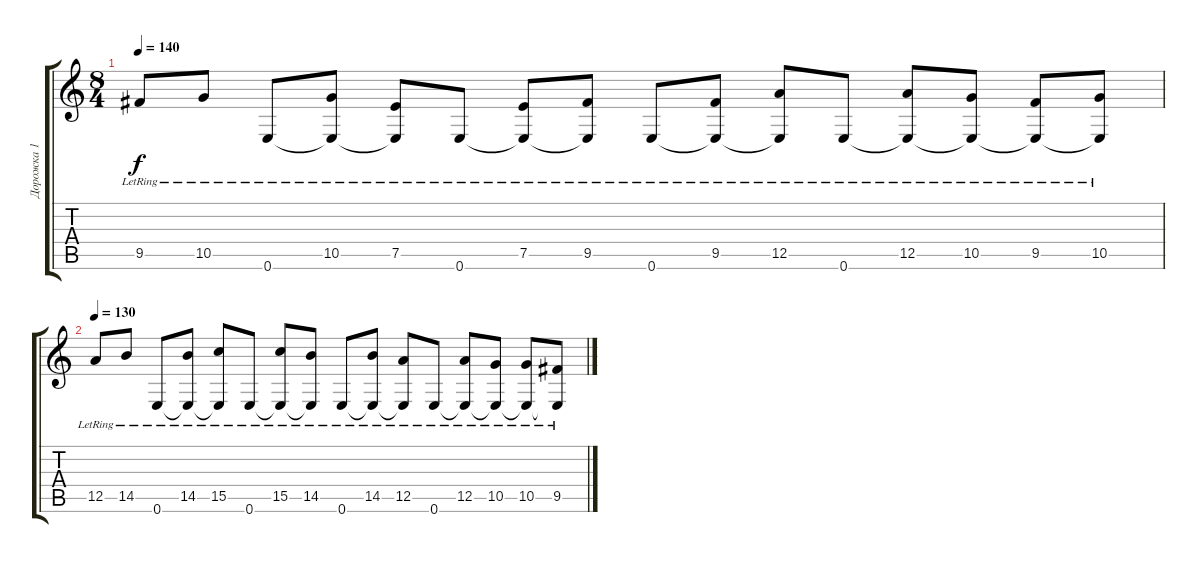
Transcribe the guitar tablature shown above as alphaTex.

\track ("Дорожка 1" "Дорожка 1") {instrument distortionguitar}
\staff {score tabs}
\tuning (E4 B3 G3 D3 A2 E2) {hide}
\ts (8 4)
\tempo 140
\tempo 125
\tempo 140
\clef g2
\ks c
9.5{lr}.8{dy f instrument distortionguitar} 10.5{lr}.8 0.6{lr}.8 (10.5{lr} 0.6{t}).8 (7.5{lr} 0.6{t}).8 0.6{lr}.8 (7.5{lr} 0.6{t}).8 (9.5{lr} 0.6{t}).8 0.6{lr}.8 (9.5{lr} 0.6{t}).8 (12.5{lr} 0.6{t}).8 0.6{lr}.8 (12.5{lr} 0.6{t}).8 (10.5{lr} 0.6{t}).8 (9.5{lr} 0.6{t}).8 (10.5{lr} 0.6{t}).8 |
\tempo 130
12.5{lr}.8 14.5{lr}.8 0.6{lr}.8 (14.5{lr} 0.6{t}).8 (15.5{lr} 0.6{t}).8 0.6{lr}.8 (15.5{lr} 0.6{t}).8 (14.5{lr} 0.6{t}).8 0.6{lr}.8 (14.5{lr} 0.6{t}).8 (12.5{lr} 0.6{t}).8 0.6{lr}.8 (12.5{lr} 0.6{t}).8 (10.5{lr} 0.6{t}).8 (10.5{lr} 0.6{t}).8 (9.5{lr} 0.6{t}).8
